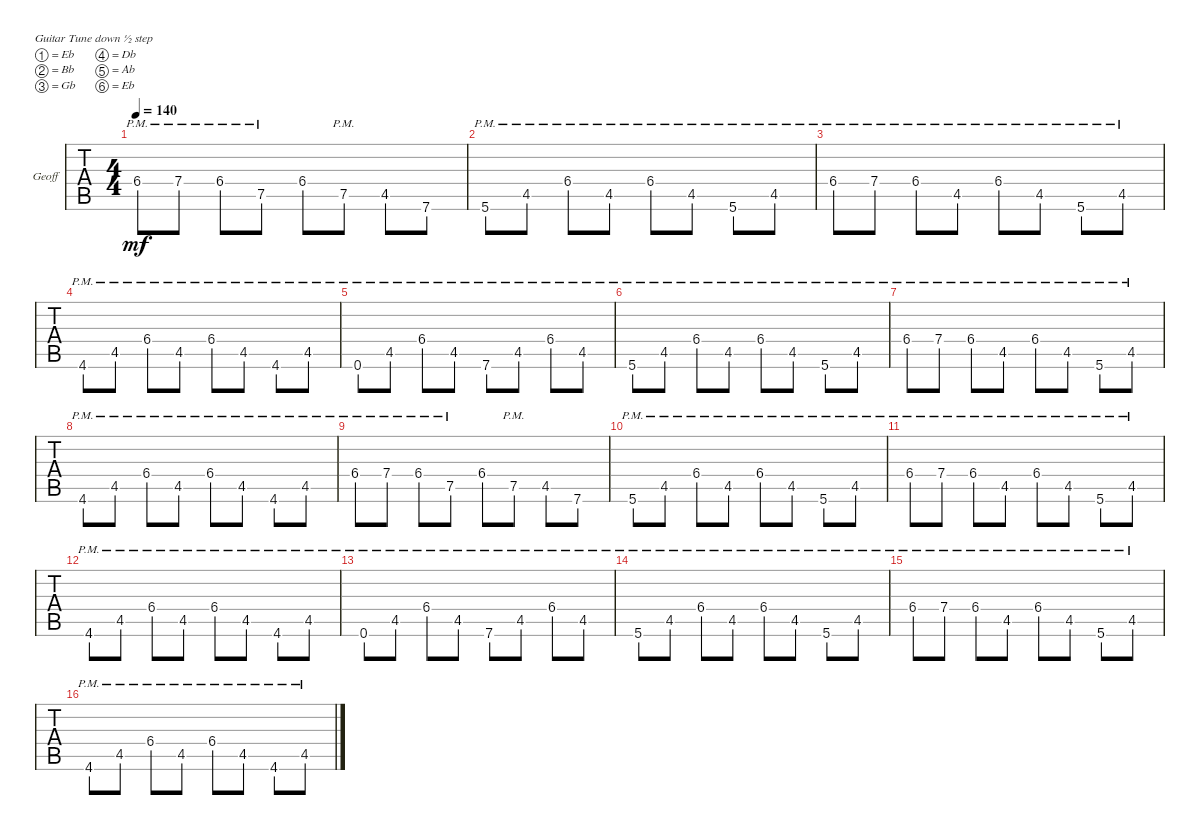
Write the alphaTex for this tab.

\defaultSystemsLayout 4
\bracketExtendMode groupsimilarinstruments
\firstSystemTrackNameOrientation horizontal
\otherSystemsTrackNameOrientation horizontal
\track ("Geoff" "Geoff") {instrument acousticguitarsteel}
\staff {tabs}
\tuning (Eb4 Bb3 Gb3 Db3 Ab2 Eb2)
\ts (4 4)
\tempo 140
\clef g2
\ks c
6.4{pm}.8{dy mf} 7.4{pm}.8 6.4{pm}.8 7.5{pm}.8 6.4.8 7.5{pm}.8 4.5.8 7.6.8 |
5.6{pm}.8 4.5{pm}.8 6.4{pm}.8 4.5{pm}.8 6.4{pm}.8 4.5{pm}.8 5.6{pm}.8 4.5{pm}.8 |
6.4{pm}.8 7.4{pm}.8 6.4{pm}.8 4.5{pm}.8 6.4{pm}.8 4.5{pm}.8 5.6{pm}.8 4.5{pm}.8 |
4.6{pm}.8 4.5{pm}.8 6.4{pm}.8 4.5{pm}.8 6.4{pm}.8 4.5{pm}.8 4.6{pm}.8 4.5{pm}.8 |
0.6{pm}.8 4.5{pm}.8 6.4{pm}.8 4.5{pm}.8 7.6{pm}.8 4.5{pm}.8 6.4{pm}.8 4.5{pm}.8 |
5.6{pm}.8 4.5{pm}.8 6.4{pm}.8 4.5{pm}.8 6.4{pm}.8 4.5{pm}.8 5.6{pm}.8 4.5{pm}.8 |
6.4{pm}.8 7.4{pm}.8 6.4{pm}.8 4.5{pm}.8 6.4{pm}.8 4.5{pm}.8 5.6{pm}.8 4.5{pm}.8 |
4.6{pm}.8 4.5{pm}.8 6.4{pm}.8 4.5{pm}.8 6.4{pm}.8 4.5{pm}.8 4.6{pm}.8 4.5{pm}.8 |
6.4{pm}.8 7.4{pm}.8 6.4{pm}.8 7.5{pm}.8 6.4.8 7.5{pm}.8 4.5.8 7.6.8 |
5.6{pm}.8 4.5{pm}.8 6.4{pm}.8 4.5{pm}.8 6.4{pm}.8 4.5{pm}.8 5.6{pm}.8 4.5{pm}.8 |
6.4{pm}.8 7.4{pm}.8 6.4{pm}.8 4.5{pm}.8 6.4{pm}.8 4.5{pm}.8 5.6{pm}.8 4.5{pm}.8 |
4.6{pm}.8 4.5{pm}.8 6.4{pm}.8 4.5{pm}.8 6.4{pm}.8 4.5{pm}.8 4.6{pm}.8 4.5{pm}.8 |
0.6{pm}.8 4.5{pm}.8 6.4{pm}.8 4.5{pm}.8 7.6{pm}.8 4.5{pm}.8 6.4{pm}.8 4.5{pm}.8 |
5.6{pm}.8 4.5{pm}.8 6.4{pm}.8 4.5{pm}.8 6.4{pm}.8 4.5{pm}.8 5.6{pm}.8 4.5{pm}.8 |
6.4{pm}.8 7.4{pm}.8 6.4{pm}.8 4.5{pm}.8 6.4{pm}.8 4.5{pm}.8 5.6{pm}.8 4.5{pm}.8 |
4.6{pm}.8 4.5{pm}.8 6.4{pm}.8 4.5{pm}.8 6.4{pm}.8 4.5{pm}.8 4.6{pm}.8 4.5{pm}.8
